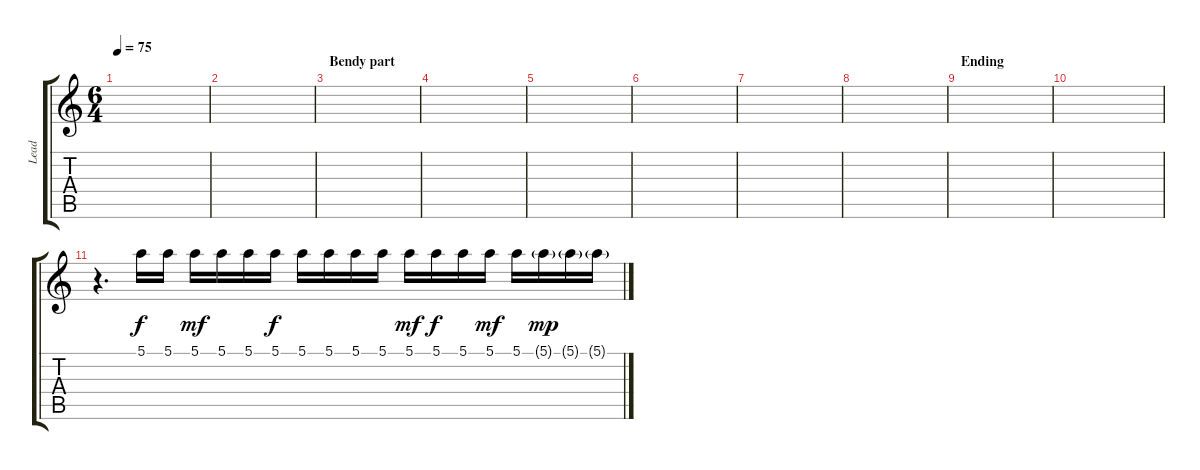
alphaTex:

\track ("Lead" "Lead") {instrument overdrivenguitar}
\staff {score tabs}
\tuning (E4 B3 G3 D3 A2 E2) {hide}
\ts (6 4)
\tempo 75
\clef g2
\ks c
|
|
\section ("" "Bendy part")
|
|
|
|
|
|
\section ("" "Ending")
|
|
r.4{d} 5.1.16 5.1.16 5.1.16{dy mf} 5.1.16 5.1.16 5.1.16{dy f} 5.1.16 5.1.16 5.1.16 5.1.16 5.1.16{dy mf} 5.1.16{dy f} 5.1.16 5.1.16{dy mf} 5.1.16 5.1{g}.16{dy mp} 5.1{g}.16 5.1{g}.16
